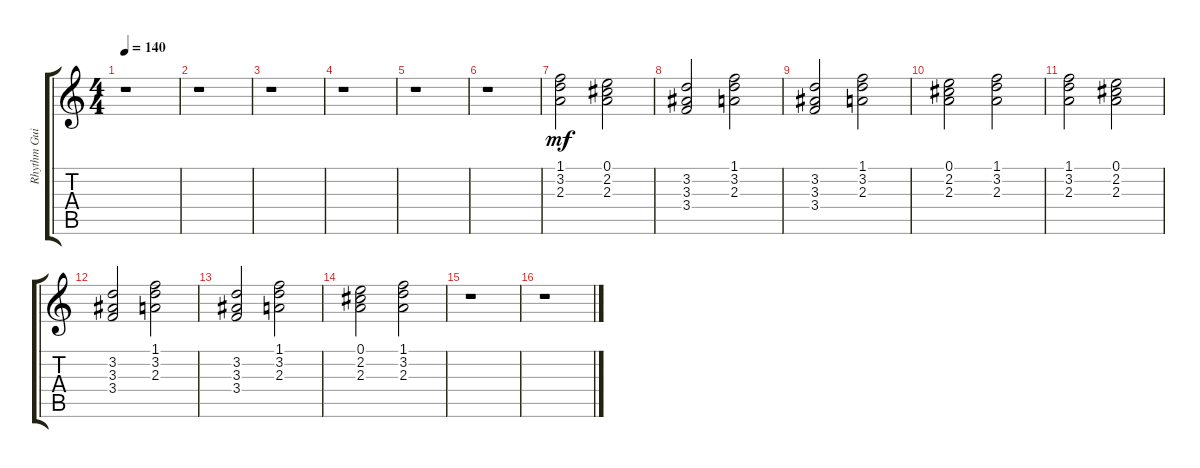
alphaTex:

\track ("Rhythm Guitar" "Rhythm Gui") {instrument distortionguitar}
\staff {score tabs}
\tuning (E4 B3 G3 D3 A2 D2) {hide}
\ts (4 4)
\tempo 140
\clef g2
\ks c
r.1{dy mf} |
r.1 |
r.1 |
r.1 |
r.1 |
r.1 |
(1.1 3.2 2.3).2 (0.1 2.2 2.3).2 |
(3.2 3.3 3.4).2 (1.1 3.2 2.3).2 |
(3.2 3.3 3.4).2 (1.1 3.2 2.3).2 |
(0.1 2.2 2.3).2 (1.1 3.2 2.3).2 |
(1.1 3.2 2.3).2 (0.1 2.2 2.3).2 |
(3.2 3.3 3.4).2 (1.1 3.2 2.3).2 |
(3.2 3.3 3.4).2 (1.1 3.2 2.3).2 |
(0.1 2.2 2.3).2 (1.1 3.2 2.3).2 |
r.1 |
r.1
